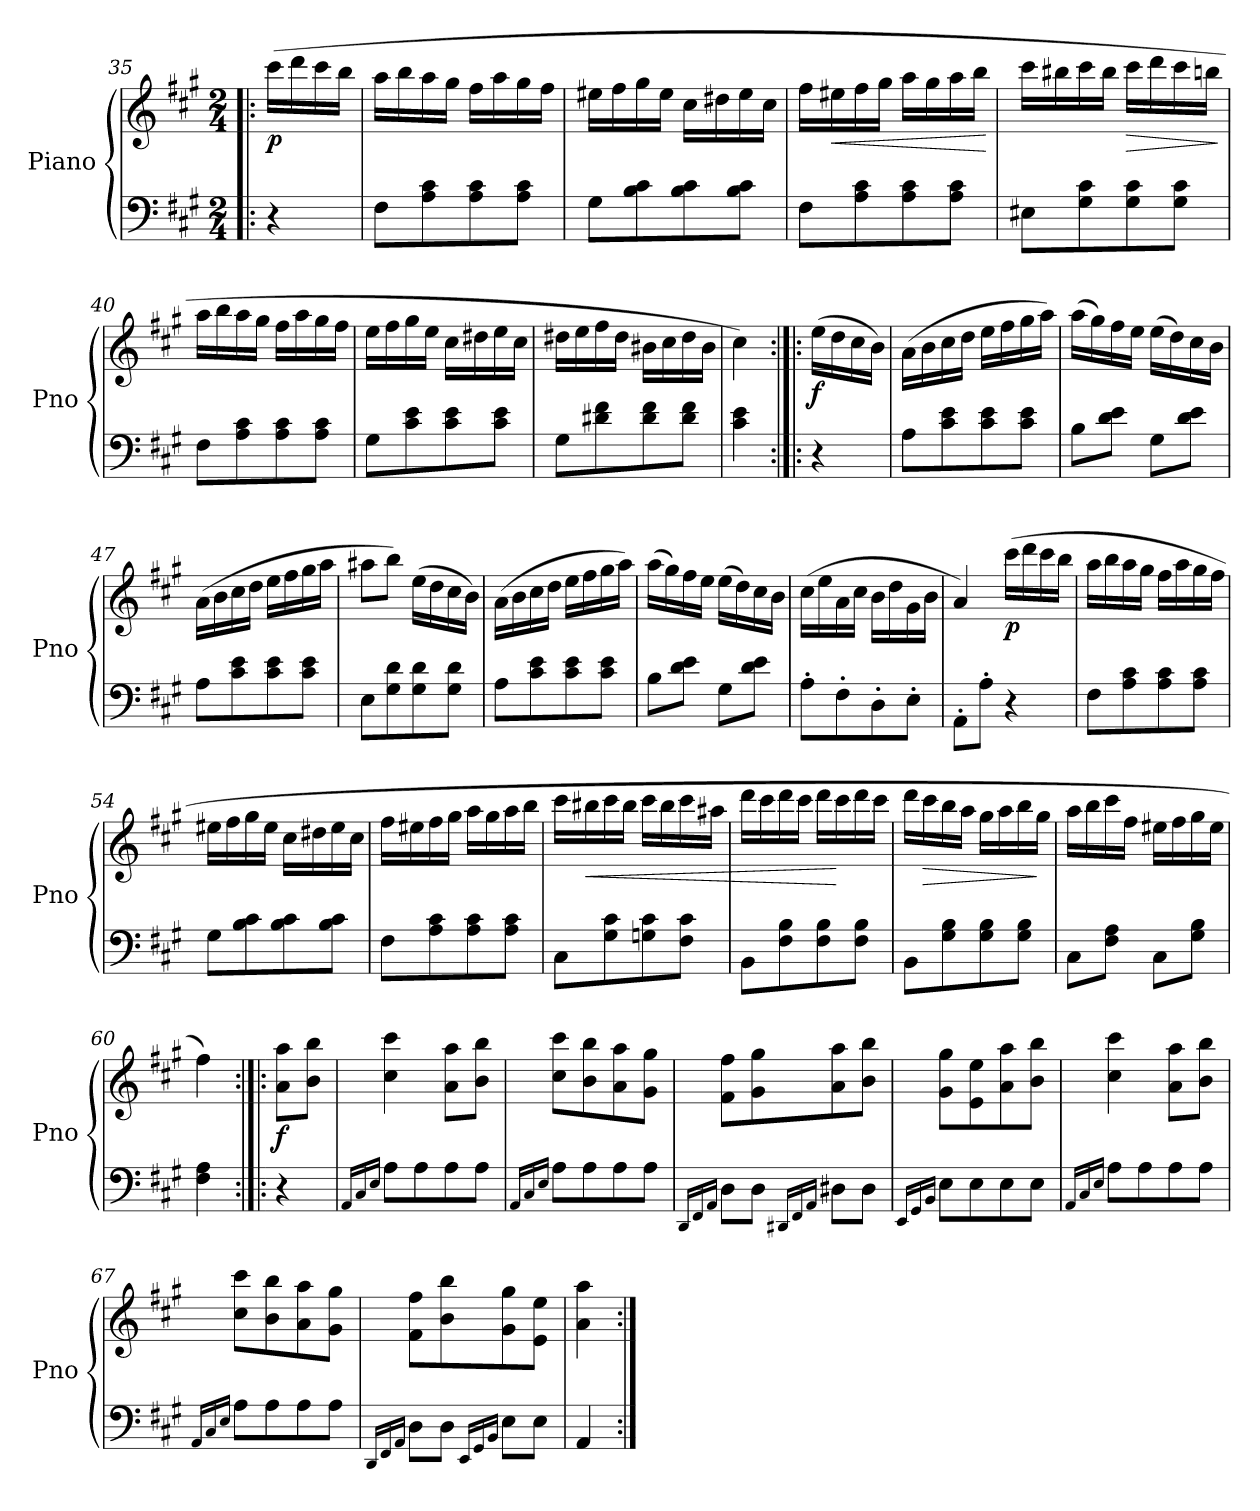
**kern	**kern	**dynam
*part1	*part1	*part1
*staff2	*staff1	*staff1/2
*I"Piano	*	*
*I'Pno	*	*
!!LO:LB:g=z
*clefF4	*clefG2	*
*k[f#c#g#]	*k[f#c#g#]	*
*A:	*A:	*
*M2/4	*M2/4	*
=35!|:	=35!|:	=35!|:
!	!	!LO:DY:b
4r	(>16ccc#\LL	p
.	16ddd\	.
.	16ccc#\	.
.	16bb\JJ	.
=36	=36	=36
8F#\L	16aa\LL	.
.	16bb\	.
8A\ 8c#\	16aa\	.
.	16gg#\JJ	.
8A\ 8c#\	16ff#\LL	.
.	16aa\	.
8A\ 8c#\J	16gg#\	.
.	16ff#\JJ	.
=37	=37	=37
8G#\L	16ee#X\LL	.
.	16ff#\	.
8B\ 8c#\	16gg#\	.
.	16ee#\JJ	.
8B\ 8c#\	16cc#\LL	.
.	16dd#X\	.
8B\ 8c#\J	16ee#\	.
.	16cc#\JJ	.
=38	=38	=38
8F#\L	16ff#\LL	.
!	!	!LO:HP:b
.	16ee#X\	<
8A\ 8c#\	16ff#\	.
.	16gg#\JJ	.
8A\ 8c#\	16aa\LL	.
.	16gg#\	.
8A\ 8c#\J	16aa\	.
.	16bb\JJ	.
.	.	[
!!LO:LB:g=z
=39	=39	=39
8E#X\L	16ccc#\LL	.
.	16bb#X\	.
8G#\ 8c#\	16ccc#\	.
.	16bb#\JJ	.
!	!	!LO:HP:b
8G#\ 8c#\	16ccc#\LL	>
.	16ddd\	.
8G#\ 8c#\J	16ccc#\	.
.	16bbn\JJ	.
.	.	]
=40	=40	=40
8F#\L	16aa\LL	.
.	16bb\	.
8A\ 8c#\	16aa\	.
.	16gg#\JJ	.
8A\ 8c#\	16ff#\LL	.
.	16aa\	.
8A\ 8c#\J	16gg#\	.
.	16ff#\JJ	.
=41	=41	=41
8G#\L	16ee\LL	.
.	16ff#\	.
8c#\ 8e\	16gg#\	.
.	16ee\JJ	.
8c#\ 8e\	16cc#\LL	.
.	16dd#X\	.
8c#\ 8e\J	16ee\	.
.	16cc#\JJ	.
=42	=42	=42
8G#\L	16dd#X\LL	.
.	16ee\	.
8d#X\ 8f#\	16ff#\	.
.	16dd#\JJ	.
8d#\ 8f#\	16b#X\LL	.
.	16cc#\	.
8d#\ 8f#\J	16dd#\	.
.	16b#\JJ	.
!!LO:LB:g=z
=43	=43	=43
4c#\ 4e\	4cc#\)	.
=44:|!|:	=44:|!|:	=44:|!|:
!	!	!LO:DY:b
4r	(>16ee\LL	f
.	16dd\	.
.	16cc#\	.
.	16b\JJ)	.
=45	=45	=45
8A\L	(>16a\LL	.
.	16b\	.
8c#\ 8e\	16cc#\	.
.	16dd\JJ	.
8c#\ 8e\	16ee\LL	.
.	16ff#\	.
8c#\ 8e\J	16gg#\	.
.	16aa\JJ)	.
=46	=46	=46
8B\L	(>16aa\LL	.
.	16gg#\)	.
8d\ 8e\J	16ff#\	.
.	16ee\JJ	.
8G#\L	(>16ee\LL	.
.	16dd\)	.
8d\ 8e\J	16cc#\	.
.	16b\JJ	.
=47	=47	=47
8A\L	(>16a\LL	.
.	16b\	.
8c#\ 8e\	16cc#\	.
.	16dd\JJ	.
8c#\ 8e\	16ee\LL	.
.	16ff#\	.
8c#\ 8e\J	16gg#\	.
.	16aa\JJ	.
=48	=48	=48
8E\L	8aa#X\L	.
8G#\ 8d\	8bb\J)	.
8G#\ 8d\	(>16ee\LL	.
.	16dd\	.
8G#\ 8d\J	16cc#\	.
.	16b\JJ)	.
!!LO:PB:g=z
=49	=49	=49
8A\L	(>16a\LL	.
.	16b\	.
8c#\ 8e\	16cc#\	.
.	16dd\JJ	.
8c#\ 8e\	16ee\LL	.
.	16ff#\	.
8c#\ 8e\J	16gg#\	.
.	16aa\JJ)	.
=50	=50	=50
8B\L	(>16aa\LL	.
.	16gg#\)	.
8d\ 8e\J	16ff#\	.
.	16ee\JJ	.
8G#\L	(>16ee\LL	.
.	16dd\)	.
8d\ 8e\J	16cc#\	.
.	16b\JJ	.
=51	=51	=51
8A'\L	(>16cc#\LL	.
.	16ee\	.
8F#'\	16a\	.
.	16cc#\JJ	.
8D'\	16b\LL	.
.	16dd\	.
8E'\J	16g#\	.
.	16b\JJ	.
!!LO:LB:g=z
=52	=52	=52
8AA'\L	4a/)	.
8A'\J	.	.
!	!	!LO:DY:b
4r	(>16ccc#\LL	p
.	16ddd\	.
.	16ccc#\	.
.	16bb\JJ	.
=53	=53	=53
8F#\L	16aa\LL	.
.	16bb\	.
8A\ 8c#\	16aa\	.
.	16gg#\JJ	.
8A\ 8c#\	16ff#\LL	.
.	16aa\	.
8A\ 8c#\J	16gg#\	.
.	16ff#\JJ	.
=54	=54	=54
8G#\L	16ee#X\LL	.
.	16ff#\	.
8B\ 8c#\	16gg#\	.
.	16ee#\JJ	.
8B\ 8c#\	16cc#\LL	.
.	16dd#X\	.
8B\ 8c#\J	16ee#\	.
.	16cc#\JJ	.
=55	=55	=55
8F#\L	16ff#\LL	.
.	16ee#X\	.
8A\ 8c#\	16ff#\	.
.	16gg#\JJ	.
8A\ 8c#\	16aa\LL	.
.	16gg#\	.
8A\ 8c#\J	16aa\	.
.	16bb\JJ	.
!!LO:LB:g=z
=56	=56	=56
8C#\L	16ccc#\LL	.
!	!	!LO:HP:b
.	16bb#X\	<
8G#\ 8c#\	16ccc#\	.
.	16bb#\JJ	.
8Gn\ 8c#\	16ccc#\LL	.
.	16bb#\	.
8F#\ 8c#\J	16ccc#\	.
.	16aa#X\JJ	.
=57	=57	=57
8BB\L	16ddd\LL	.
.	16ccc#\	.
8F#\ 8B\	16ddd\	.
.	16ccc#\JJ	.
8F#\ 8B\	16ddd\LL	.
.	16ccc#\	[
8F#\ 8B\J	16ddd\	.
.	16ccc#\JJ	.
=58	=58	=58
8BB\L	16ddd\LL	.
!	!	!LO:HP:b
.	16ccc#\	>
8G#\ 8B\	16bb\	.
.	16aa\JJ	.
8G#\ 8B\	16gg#\LL	.
.	16aa\	.
8G#\ 8B\J	16bb\	.
.	16gg#\JJ	]
=59	=59	=59
8C#\L	16aa\LL	.
.	16bb\	.
8F#\ 8A\J	16ccc#\	.
.	16ff#\JJ	.
8C#\L	16ee#X\LL	.
.	16ff#\	.
8G#\ 8B\J	16gg#\	.
.	16ee#\JJ	.
=60	=60	=60
4F#\ 4A\	4ff#\)	.
!!LO:LB:g=z
=61:|!|:	=61:|!|:	=61:|!|:
!	!	!LO:DY:b
4r	8a\ 8aa\L	f
.	8b\ 8bb\J	.
=62	=62	=62
16qAA/LL	.	.
16qC#/	.	.
16qE/JJ	.	.
8A\L	4cc#\ 4ccc#\	.
8A\	.	.
8A\	8a\ 8aa\L	.
8A\J	8b\ 8bb\J	.
=63	=63	=63
16qAA/LL	.	.
16qC#/	.	.
16qE/JJ	.	.
8A\L	8cc#\ 8ccc#\L	.
8A\	8b\ 8bb\	.
8A\	8a\ 8aa\	.
8A\J	8g#\ 8gg#\J	.
=64	=64	=64
16qDD/LL	.	.
16qFF#/	.	.
16qAA/JJ	.	.
8D\L	8f#\ 8ff#\L	.
8D\J	8g#\ 8gg#\	.
16qDD#X/LL	.	.
16qFF#/	.	.
16qAA/JJ	.	.
8D#X\L	8a\ 8aa\	.
8D#\J	8b\ 8bb\J	.
=65	=65	=65
16qEE/LL	.	.
16qGG#/	.	.
16qBB/JJ	.	.
8E\L	8g#\ 8gg#\L	.
8E\	8e\ 8ee\	.
8E\	8a\ 8aa\	.
8E\J	8b\ 8bb\J	.
!!LO:LB:g=z
=66	=66	=66
16qAA/LL	.	.
16qC#/	.	.
16qE/JJ	.	.
8A\L	4cc#\ 4ccc#\	.
8A\	.	.
8A\	8a\ 8aa\L	.
8A\J	8b\ 8bb\J	.
=67	=67	=67
16qAA/LL	.	.
16qC#/	.	.
16qE/JJ	.	.
8A\L	8cc#\ 8ccc#\L	.
8A\	8b\ 8bb\	.
8A\	8a\ 8aa\	.
8A\J	8g#\ 8gg#\J	.
=68	=68	=68
16qDD/LL	.	.
16qFF#/	.	.
16qAA/JJ	.	.
8D\L	8f#\ 8ff#\L	.
8D\J	8b\ 8bb\	.
16qEE/LL	.	.
16qGG#/	.	.
16qBB/JJ	.	.
8E\L	8g#\ 8gg#\	.
8E\J	8e\ 8ee\J	.
=69	=69	=69
4AA/	4a\ 4aa\	.
=:|!	=:|!	=:|!
*-	*-	*-
